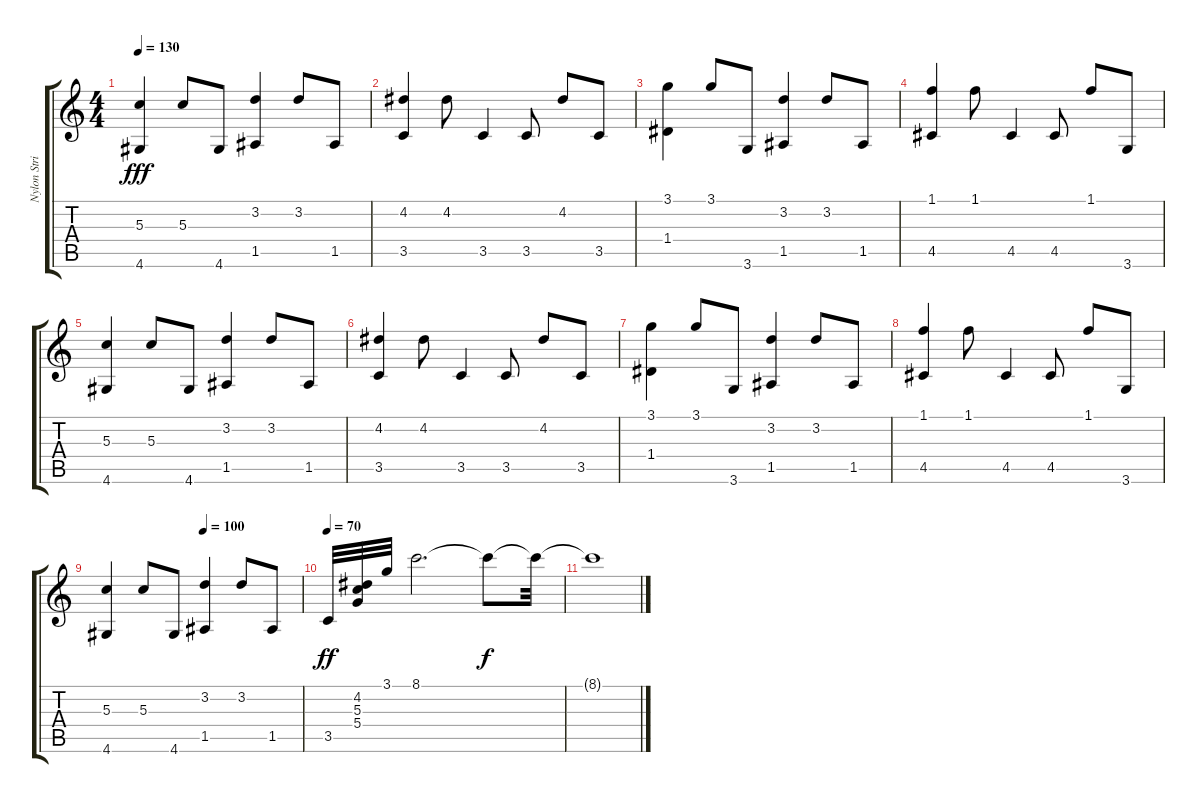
\track ("Nylon String Guitar" "Nylon Stri") {instrument acousticguitarnylon}
\staff {score tabs}
\tuning (E4 B3 G3 D3 A2 E2) {hide}
\ts (4 4)
\tempo 130
\clef g2
\ks c
(5.3 4.6).4{dy fff} 5.3.8 4.6.8 (3.2 1.5).4 3.2.8 1.5.8 |
(4.2 3.5).4 4.2.8 3.5.4 3.5.8 4.2.8 3.5.8 |
(3.1 1.4).4 3.1.8 3.6.8 (3.2 1.5).4 3.2.8 1.5.8 |
(1.1 4.5).4 1.1.8 4.5.4 4.5.8 1.1.8 3.6.8 |
(5.3 4.6).4 5.3.8 4.6.8 (3.2 1.5).4 3.2.8 1.5.8 |
(4.2 3.5).4 4.2.8 3.5.4 3.5.8 4.2.8 3.5.8 |
(3.1 1.4).4 3.1.8 3.6.8 (3.2 1.5).4 3.2.8 1.5.8 |
(1.1 4.5).4 1.1.8 4.5.4 4.5.8 1.1.8 3.6.8 |
\tempo (100 0.5)
(5.3 4.6).4 5.3.8 4.6.8 (3.2 1.5).4 3.2.8 1.5.8 |
\tempo 70
3.5.32{dy ff} (4.2 5.3 5.4).32 3.1.32 8.1.2{d} 8.1{t}.8{dy f} 8.1{t}.32 |
8.1{t}.1
